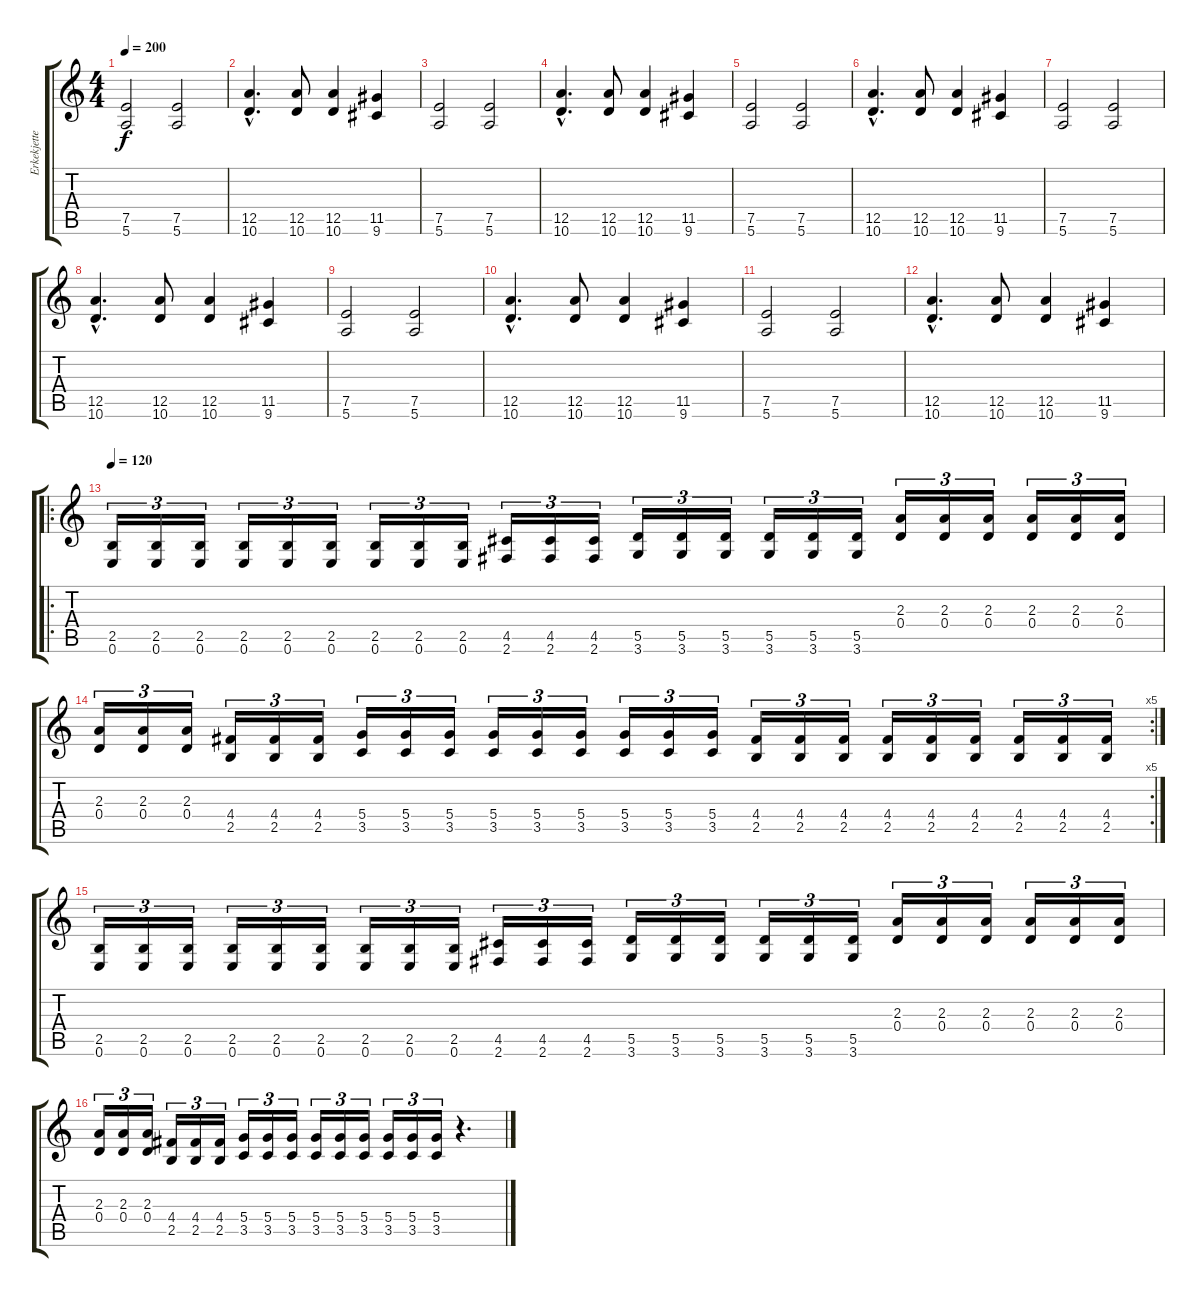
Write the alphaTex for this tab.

\track ("Erkekjetter Silenoz" "Erkekjette") {instrument distortionguitar}
\staff {score tabs}
\tuning (E4 B3 G3 D3 A2 E2) {hide}
\ts (4 4)
\tempo 200
\clef g2
\ks c
(7.5 5.6).2{dy f} (7.5 5.6).2 |
(12.5{hac} 10.6{hac}).4{d} (12.5 10.6).8 (12.5 10.6).4 (11.5 9.6).4 |
(7.5 5.6).2 (7.5 5.6).2 |
(12.5{hac} 10.6{hac}).4{d} (12.5 10.6).8 (12.5 10.6).4 (11.5 9.6).4 |
(7.5 5.6).2 (7.5 5.6).2 |
(12.5{hac} 10.6{hac}).4{d} (12.5 10.6).8 (12.5 10.6).4 (11.5 9.6).4 |
(7.5 5.6).2 (7.5 5.6).2 |
(12.5{hac} 10.6{hac}).4{d} (12.5 10.6).8 (12.5 10.6).4 (11.5 9.6).4 |
(7.5 5.6).2 (7.5 5.6).2 |
(12.5{hac} 10.6{hac}).4{d} (12.5 10.6).8 (12.5 10.6).4 (11.5 9.6).4 |
(7.5 5.6).2 (7.5 5.6).2 |
(12.5{hac} 10.6{hac}).4{d} (12.5 10.6).8 (12.5 10.6).4 (11.5 9.6).4 |
\ro
\tempo 120
(2.5 0.6).16{tu (3 2)} (2.5 0.6).16{tu (3 2)} (2.5 0.6).16{tu (3 2)} (2.5 0.6).16{tu (3 2)} (2.5 0.6).16{tu (3 2)} (2.5 0.6).16{tu (3 2)} (2.5 0.6).16{tu (3 2)} (2.5 0.6).16{tu (3 2)} (2.5 0.6).16{tu (3 2)} (4.5 2.6).16{tu (3 2)} (4.5 2.6).16{tu (3 2)} (4.5 2.6).16{tu (3 2)} (5.5 3.6).16{tu (3 2)} (5.5 3.6).16{tu (3 2)} (5.5 3.6).16{tu (3 2)} (5.5 3.6).16{tu (3 2)} (5.5 3.6).16{tu (3 2)} (5.5 3.6).16{tu (3 2)} (2.3 0.4).16{tu (3 2)} (2.3 0.4).16{tu (3 2)} (2.3 0.4).16{tu (3 2)} (2.3 0.4).16{tu (3 2)} (2.3 0.4).16{tu (3 2)} (2.3 0.4).16{tu (3 2)} |
\rc 5
(2.3 0.4).16{tu (3 2)} (2.3 0.4).16{tu (3 2)} (2.3 0.4).16{tu (3 2)} (4.4 2.5).16{tu (3 2)} (4.4 2.5).16{tu (3 2)} (4.4 2.5).16{tu (3 2)} (5.4 3.5).16{tu (3 2)} (5.4 3.5).16{tu (3 2)} (5.4 3.5).16{tu (3 2)} (5.4 3.5).16{tu (3 2)} (5.4 3.5).16{tu (3 2)} (5.4 3.5).16{tu (3 2)} (5.4 3.5).16{tu (3 2)} (5.4 3.5).16{tu (3 2)} (5.4 3.5).16{tu (3 2)} (4.4 2.5).16{tu (3 2)} (4.4 2.5).16{tu (3 2)} (4.4 2.5).16{tu (3 2)} (4.4 2.5).16{tu (3 2)} (4.4 2.5).16{tu (3 2)} (4.4 2.5).16{tu (3 2)} (4.4 2.5).16{tu (3 2)} (4.4 2.5).16{tu (3 2)} (4.4 2.5).16{tu (3 2)} |
(2.5 0.6).16{tu (3 2)} (2.5 0.6).16{tu (3 2)} (2.5 0.6).16{tu (3 2)} (2.5 0.6).16{tu (3 2)} (2.5 0.6).16{tu (3 2)} (2.5 0.6).16{tu (3 2)} (2.5 0.6).16{tu (3 2)} (2.5 0.6).16{tu (3 2)} (2.5 0.6).16{tu (3 2)} (4.5 2.6).16{tu (3 2)} (4.5 2.6).16{tu (3 2)} (4.5 2.6).16{tu (3 2)} (5.5 3.6).16{tu (3 2)} (5.5 3.6).16{tu (3 2)} (5.5 3.6).16{tu (3 2)} (5.5 3.6).16{tu (3 2)} (5.5 3.6).16{tu (3 2)} (5.5 3.6).16{tu (3 2)} (2.3 0.4).16{tu (3 2)} (2.3 0.4).16{tu (3 2)} (2.3 0.4).16{tu (3 2)} (2.3 0.4).16{tu (3 2)} (2.3 0.4).16{tu (3 2)} (2.3 0.4).16{tu (3 2)} |
(2.3 0.4).16{tu (3 2)} (2.3 0.4).16{tu (3 2)} (2.3 0.4).16{tu (3 2)} (4.4 2.5).16{tu (3 2)} (4.4 2.5).16{tu (3 2)} (4.4 2.5).16{tu (3 2)} (5.4 3.5).16{tu (3 2)} (5.4 3.5).16{tu (3 2)} (5.4 3.5).16{tu (3 2)} (5.4 3.5).16{tu (3 2)} (5.4 3.5).16{tu (3 2)} (5.4 3.5).16{tu (3 2)} (5.4 3.5).16{tu (3 2)} (5.4 3.5).16{tu (3 2)} (5.4 3.5).16{tu (3 2)} r.4{d}
